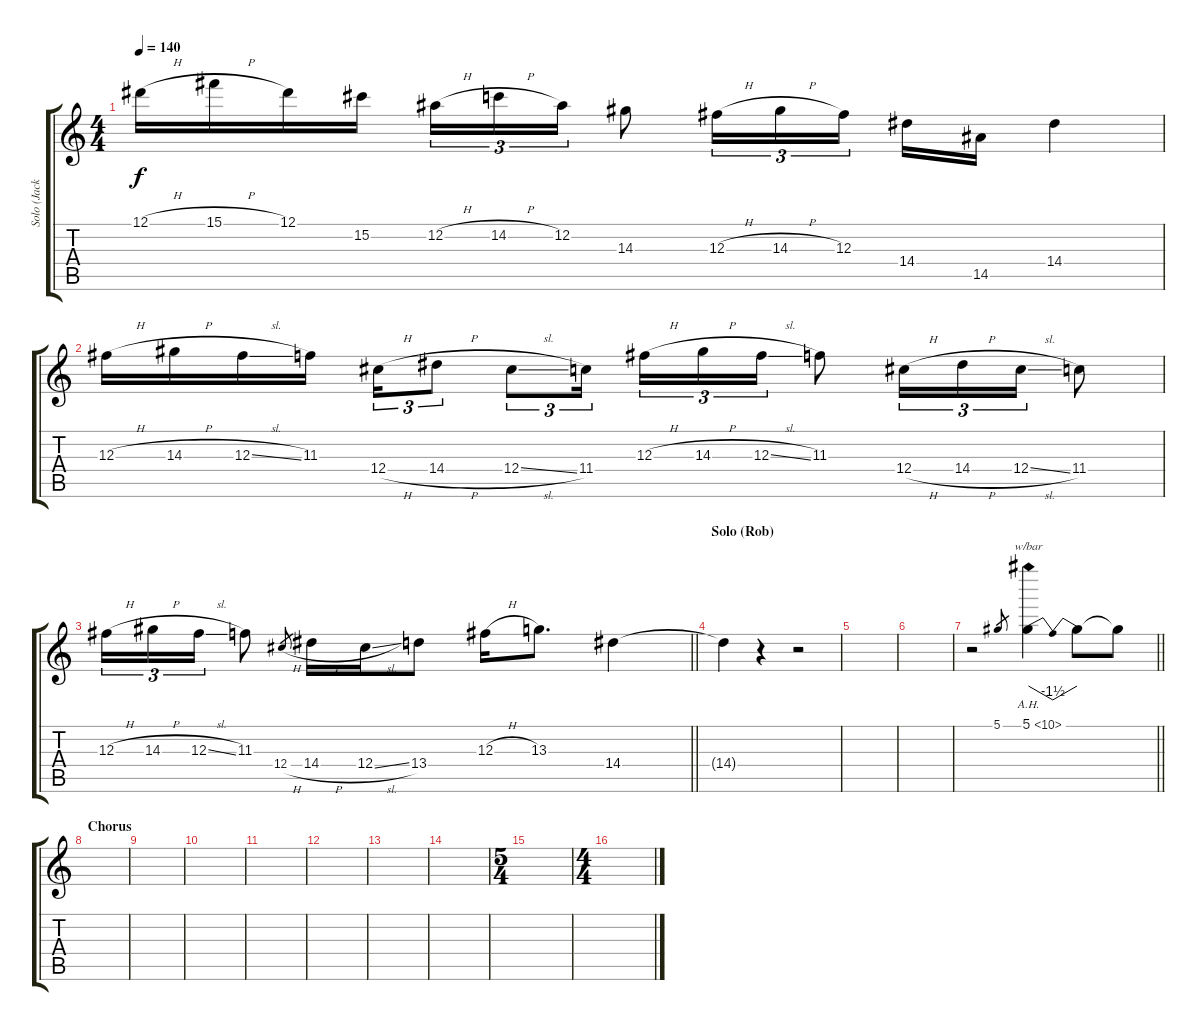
\track ("Solo (Jack)" "Solo (Jack") {instrument distortionguitar}
\staff {score tabs}
\tuning (Eb4 Bb3 Gb3 Db3 Ab2 Eb2) {hide}
\ts (4 4)
\tempo 140
\clef g2
\ks c
12.1{h}.16{dy f} 15.1{h}.16 12.1.16 15.2.16 12.2{h}.16{tu (3 2)} 14.2{h}.16{tu (3 2)} 12.2.16{tu (3 2)} 14.3.8 12.3{h}.16{tu (3 2)} 14.3{h}.16{tu (3 2)} 12.3.16{tu (3 2) beam splitsecondary} 14.4.16 14.5.16 14.4.4 |
12.3{h}.16 14.3{h}.16 12.3{sl}.16 11.3.16 12.4{h}.16{tu (3 2)} 14.4{h}.8{tu (3 2)} 12.4{sl}.8{tu (3 2)} 11.4.16{tu (3 2)} 12.3{h}.16{tu (3 2)} 14.3{h}.16{tu (3 2)} 12.3{sl}.16{tu (3 2)} 11.3.8 12.4{h}.16{tu (3 2)} 14.4{h}.16{tu (3 2)} 12.4{sl}.16{tu (3 2)} 11.4.8 |
\barLineRight lightlight
12.3{h}.16{tu (3 2)} 14.3{h}.16{tu (3 2)} 12.3{sl}.16{tu (3 2)} 11.3.8 12.4{h}.8{gr} 14.4{h}.16 12.4{sl}.16 13.4.8 12.3{h}.16 13.3.8{d} 14.4.4 |
\section ("" "Solo (Rob)")
14.4{t}.4 r.4 r.2 |
|
|
\barLineRight lightlight
r.2{balance 12} 5.1.8{gr} 5.1{ah 5}.4{tbe (dip default 0 0 30 -6 60 0)} 5.1{t}.8 5.1{t}.8 |
\section ("" "Chorus")
|
|
|
|
|
|
|
\ts (5 4)
|
\ts (4 4)
